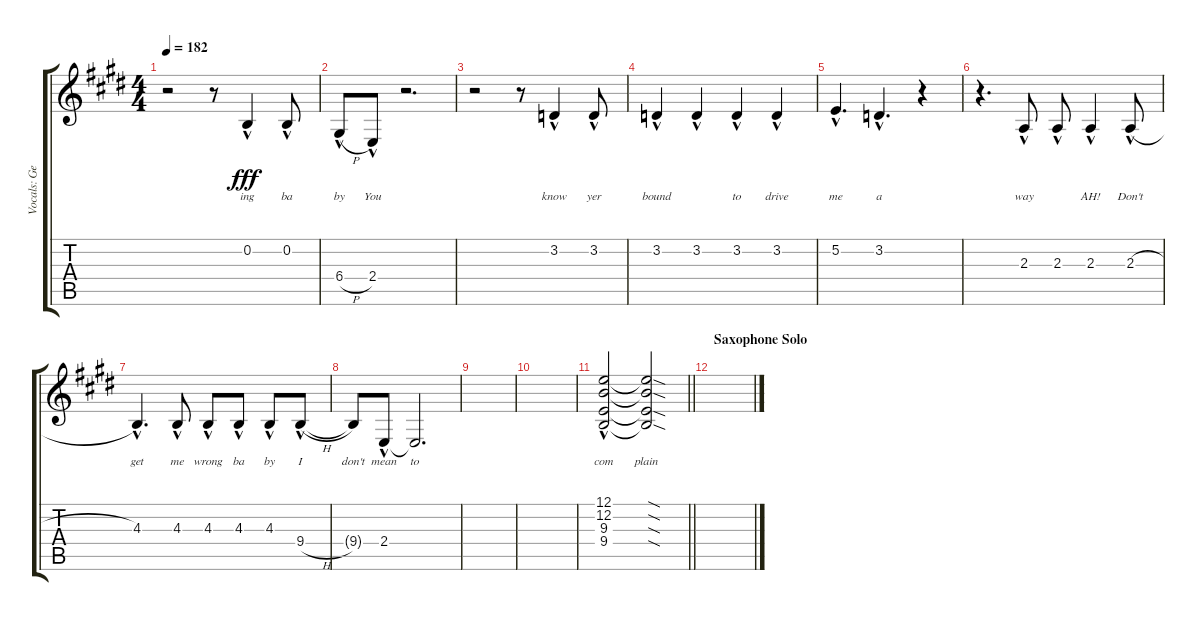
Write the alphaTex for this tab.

\track ("Vocals: George" "Vocals: Ge") {instrument lead2sawtooth}
\staff {score tabs}
\tuning (E4 B3 G3 D3 A2 E2) {hide}
\ts (4 4)
\tempo 182
\clef g2
\ks e
r.2{dy fff} r.8 0.2{hac}.4{lyrics (0 "ing") lyrics (1 "") lyrics (2 "") lyrics (3 "") lyrics (4 "")} 0.2{hac}.8{lyrics (0 "ba") lyrics (1 "") lyrics (2 "") lyrics (3 "") lyrics (4 "")} |
6.4{h hac}.8{lyrics (0 "by") lyrics (1 "") lyrics (2 "") lyrics (3 "") lyrics (4 "")} 2.4{hac}.8{lyrics (0 "You") lyrics (1 "") lyrics (2 "") lyrics (3 "") lyrics (4 "")} r.2{d} |
r.2 r.8 3.2{hac}.4{lyrics (0 "know") lyrics (1 "") lyrics (2 "") lyrics (3 "") lyrics (4 "")} 3.2{hac}.8{lyrics (0 "yer") lyrics (1 "") lyrics (2 "") lyrics (3 "") lyrics (4 "")} |
3.2{hac}.4{lyrics (0 "bound") lyrics (1 "") lyrics (2 "") lyrics (3 "") lyrics (4 "")} 3.2{hac}.4{lyrics (0 "") lyrics (1 "") lyrics (2 "") lyrics (3 "") lyrics (4 "")} 3.2{hac}.4{lyrics (0 "to") lyrics (1 "") lyrics (2 "") lyrics (3 "") lyrics (4 "")} 3.2{hac}.4{lyrics (0 "drive") lyrics (1 "") lyrics (2 "") lyrics (3 "") lyrics (4 "")} |
5.2{hac}.4{d lyrics (0 "me") lyrics (1 "") lyrics (2 "") lyrics (3 "") lyrics (4 "")} 3.2{hac}.4{d lyrics (0 "a") lyrics (1 "") lyrics (2 "") lyrics (3 "") lyrics (4 "")} r.4 |
r.4{d} 2.3{hac}.8{lyrics (0 "way") lyrics (1 "") lyrics (2 "") lyrics (3 "") lyrics (4 "")} 2.3{hac}.8{lyrics (0 "") lyrics (1 "") lyrics (2 "") lyrics (3 "") lyrics (4 "")} 2.3{hac}.4{lyrics (0 "AH!") lyrics (1 "") lyrics (2 "") lyrics (3 "") lyrics (4 "")} 2.3{h hac}.8{lyrics (0 "Don't") lyrics (1 "") lyrics (2 "") lyrics (3 "") lyrics (4 "")} |
4.3{hac}.4{d lyrics (0 "get") lyrics (1 "") lyrics (2 "") lyrics (3 "") lyrics (4 "")} 4.3{hac}.8{lyrics (0 "me") lyrics (1 "") lyrics (2 "") lyrics (3 "") lyrics (4 "")} 4.3{hac}.8{lyrics (0 "wrong") lyrics (1 "") lyrics (2 "") lyrics (3 "") lyrics (4 "")} 4.3{hac}.8{lyrics (0 "ba") lyrics (1 "") lyrics (2 "") lyrics (3 "") lyrics (4 "")} 4.3{hac}.8{lyrics (0 "by") lyrics (1 "") lyrics (2 "") lyrics (3 "") lyrics (4 "")} 9.4{h hac}.8{lyrics (0 "I") lyrics (1 "") lyrics (2 "") lyrics (3 "") lyrics (4 "")} |
9.4{t}.8{lyrics (0 "don't") lyrics (1 "") lyrics (2 "") lyrics (3 "") lyrics (4 "")} 2.4{hac}.8{lyrics (0 "mean") lyrics (1 "") lyrics (2 "") lyrics (3 "") lyrics (4 "")} 2.4{t}.2{d lyrics (0 "to") lyrics (1 "") lyrics (2 "") lyrics (3 "") lyrics (4 "")} |
|
|
\barLineRight lightlight
(12.1{hac} 12.2{hac} 9.3{hac} 9.4{hac}).2{lyrics (0 "com") lyrics (1 "") lyrics (2 "") lyrics (3 "") lyrics (4 "")} (12.1{sod t} 12.2{sod t} 9.3{sod t} 9.4{sod t}).2{lyrics (0 "plain") lyrics (1 "") lyrics (2 "") lyrics (3 "") lyrics (4 "")} |
\section ("" "Saxophone Solo")
